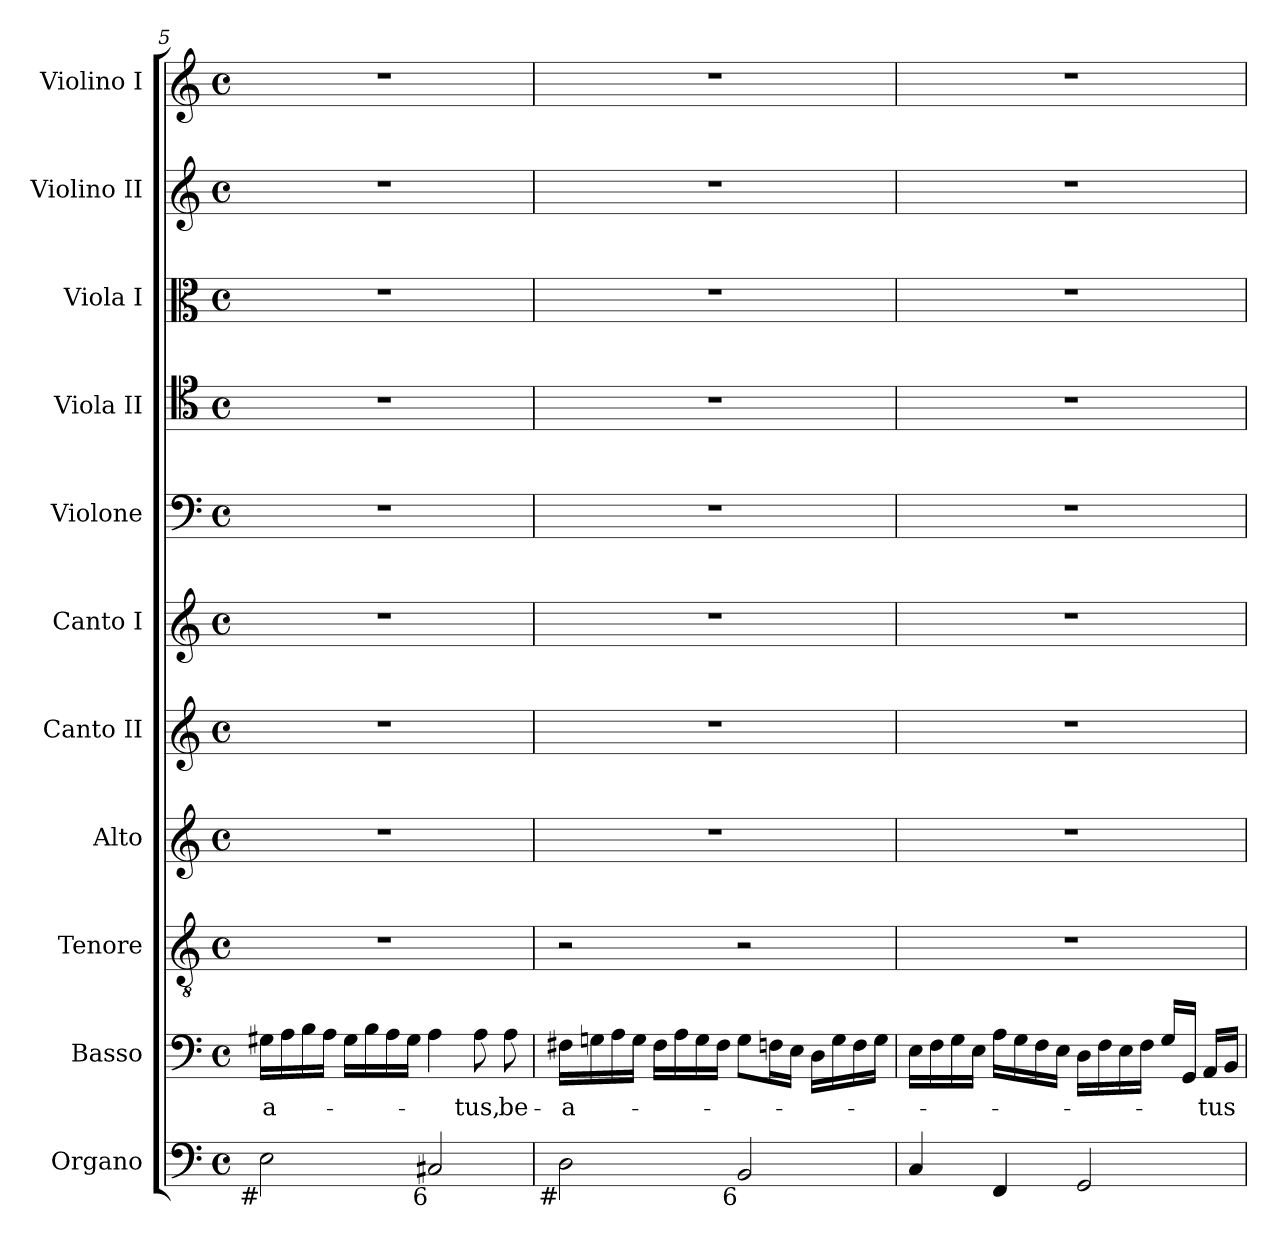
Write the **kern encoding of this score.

**kern	**kern	**text	**kern	**kern	**kern	**kern	**kern	**kern	**kern	**kern	**kern
*part11	*part10	*part10	*part9	*part8	*part7	*part6	*part5	*part4	*part3	*part2	*part1
*staff11	*staff10	*staff10	*staff9	*staff8	*staff7	*staff6	*staff5	*staff4	*staff3	*staff2	*staff1
*I"Organo	*I"Basso	*	*I"Tenore	*I"Alto	*I"Canto II	*I"Canto I	*I"Violone	*I"Viola II	*I"Viola I	*I"Violino II	*I"Violino I
*I'Org.	*I'B.	*	*I'T.	*I'A.	*I'C. II	*I'C. I	*I'Vne.	*I'Vla. II	*I'Vla. I	*I'Vl. II	*I'Vl. I
*clefF4	*clefF4	*	*clefGv2	*clefG2	*clefG2	*clefG2	*clefF4	*clefC4	*clefC3	*clefG2	*clefG2
*	*	*	*ITrd7c12	*	*	*	*	*	*	*	*
*k[]	*k[]	*	*k[]	*k[]	*k[]	*k[]	*k[]	*k[]	*k[]	*k[]	*k[]
*C:	*C:	*	*C:	*C:	*C:	*C:	*C:	*C:	*C:	*C:	*C:
*M4/4	*M4/4	*	*M4/4	*M4/4	*M4/4	*M4/4	*M4/4	*M4/4	*M4/4	*M4/4	*M4/4
*met(c)	*met(c)	*	*met(c)	*met(c)	*met(c)	*met(c)	*met(c)	*met(c)	*met(c)	*met(c)	*met(c)
=5	=5	=5	=5	=5	=5	=5	=5	=5	=5	=5	=5
!LO:TX:b:rj:t=#	!	!	!	!	!	!	!	!	!	!	!
!	!	!LO:LY:b:color=#000000	!	!	!	!	!	!	!	!	!
2Ei\	16G#Xi\LL	-a-	1r	1r	1r	1r	1r	1r	1r	1r	1r
.	16Ai\	.	.	.	.	.	.	.	.	.	.
.	16Bi\	.	.	.	.	.	.	.	.	.	.
.	16Ai\JJ	.	.	.	.	.	.	.	.	.	.
.	16G#i\LL	.	.	.	.	.	.	.	.	.	.
.	16Bi\	.	.	.	.	.	.	.	.	.	.
.	16Ai\	.	.	.	.	.	.	.	.	.	.
.	16G#i\JJ	.	.	.	.	.	.	.	.	.	.
!LO:TX:b:rj:t=6	!	!	!	!	!	!	!	!	!	!	!
2C#Xi/	4Ai\	.	.	.	.	.	.	.	.	.	.
!	!	!LO:LY:b:color=#000000	!	!	!	!	!	!	!	!	!
.	8Ai\	-tus,	.	.	.	.	.	.	.	.	.
!	!	!LO:LY:b:color=#000000	!	!	!	!	!	!	!	!	!
.	8Ai\	be-	.	.	.	.	.	.	.	.	.
=6	=6	=6	=6	=6	=6	=6	=6	=6	=6	=6	=6
!LO:TX:b:rj:t=#	!	!	!	!	!	!	!	!	!	!	!
!	!	!LO:LY:b:color=#000000	!	!	!	!	!	!	!	!	!
2Di\	16F#Xi\LL	-a-	2r	1r	1r	1r	1r	1r	1r	1r	1r
.	16Gni\	.	.	.	.	.	.	.	.	.	.
.	16Ai\	.	.	.	.	.	.	.	.	.	.
.	16Gi\JJ	.	.	.	.	.	.	.	.	.	.
.	16F#i\LL	.	.	.	.	.	.	.	.	.	.
.	16Ai\	.	.	.	.	.	.	.	.	.	.
.	16Gi\	.	.	.	.	.	.	.	.	.	.
.	16F#i\JJ	.	.	.	.	.	.	.	.	.	.
!LO:TX:b:rj:t=6	!	!	!	!	!	!	!	!	!	!	!
2BBi/	8Gi\L	.	2r	.	.	.	.	.	.	.	.
.	16Fni\L	.	.	.	.	.	.	.	.	.	.
.	16Ei\JJ	.	.	.	.	.	.	.	.	.	.
.	16Di\LL	.	.	.	.	.	.	.	.	.	.
.	16Gi\	.	.	.	.	.	.	.	.	.	.
.	16Fi\	.	.	.	.	.	.	.	.	.	.
.	16Gi\JJ	.	.	.	.	.	.	.	.	.	.
!!LO:PB:g=z
=7	=7	=7	=7	=7	=7	=7	=7	=7	=7	=7	=7
4Ci/	16Ei\LL	.	1r	1r	1r	1r	1r	1r	1r	1r	1r
.	16Fi\	.	.	.	.	.	.	.	.	.	.
.	16Gi\	.	.	.	.	.	.	.	.	.	.
.	16Ei\JJ	.	.	.	.	.	.	.	.	.	.
4FFi/	16Ai\LL	.	.	.	.	.	.	.	.	.	.
.	16Gi\	.	.	.	.	.	.	.	.	.	.
.	16Fi\	.	.	.	.	.	.	.	.	.	.
.	16Ei\JJ	.	.	.	.	.	.	.	.	.	.
2GGi/	16Di\LL	.	.	.	.	.	.	.	.	.	.
.	16Fi\	.	.	.	.	.	.	.	.	.	.
.	16Ei\	.	.	.	.	.	.	.	.	.	.
.	16Fi\JJ	.	.	.	.	.	.	.	.	.	.
.	16Gi/LL	.	.	.	.	.	.	.	.	.	.
.	16GGi/JJ	.	.	.	.	.	.	.	.	.	.
!	!	!LO:LY:b:color=#000000	!	!	!	!	!	!	!	!	!
.	16AAi/LL	-tus	.	.	.	.	.	.	.	.	.
.	16BBi/JJ	.	.	.	.	.	.	.	.	.	.
=	=	=	=	=	=	=	=	=	=	=	=
*-	*-	*-	*-	*-	*-	*-	*-	*-	*-	*-	*-
